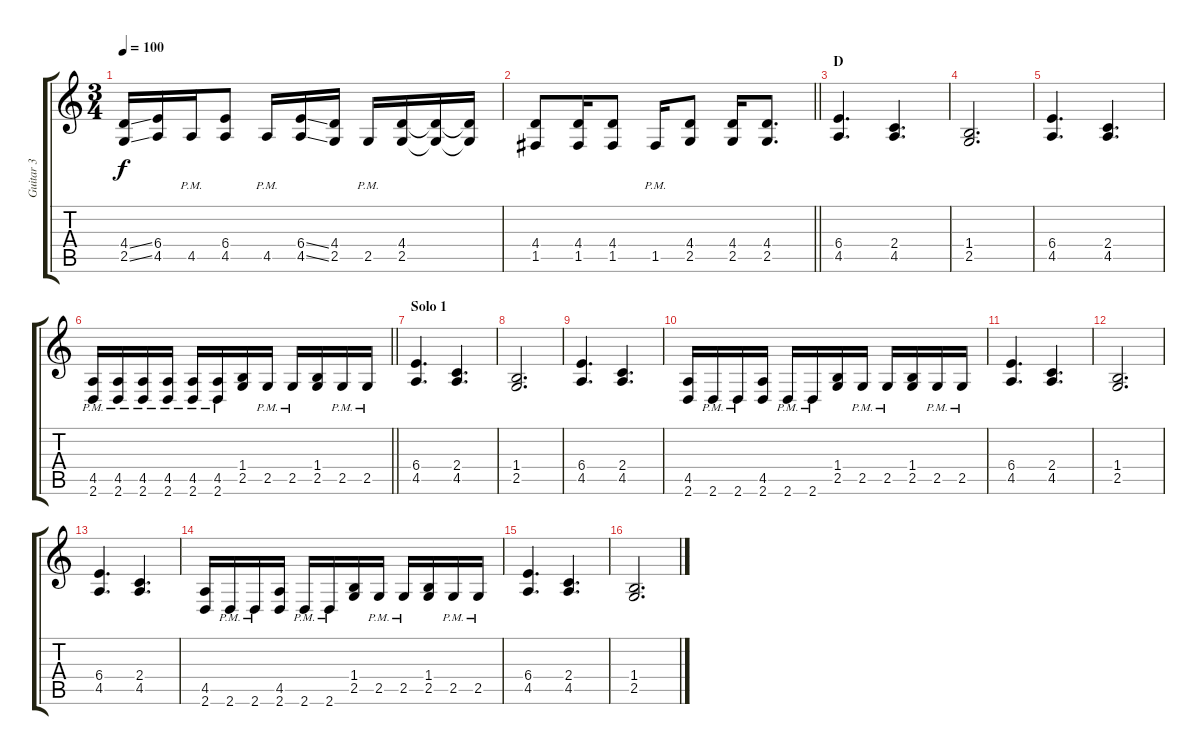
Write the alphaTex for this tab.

\track ("Guitar 3" "Guitar 3") {instrument overdrivenguitar}
\staff {score tabs}
\tuning (C4 G3 Eb3 Bb2 F2 C2) {hide}
\ts (3 4)
\tempo 100
\clef g2
\ks c
(4.4{ss} 2.5{ss}).16{dy f} (6.4 4.5).16 4.5{pm}.16 (6.4 4.5).8 4.5{pm}.16 (6.4{ss} 4.5{ss}).16 (4.4 2.5).16 2.5{pm}.16 (4.4 2.5).16 (4.4{t} 2.5{t}).16 (4.4{t} 2.5{t}).16 |
\barLineRight lightlight
(4.4 1.5).8 (4.4 1.5).16 (4.4 1.5).8 1.5{pm}.16 (4.4 2.5).8 (4.4 2.5).16 (4.4 2.5).8{d} |
\section ("" "D")
(6.4 4.5).4{d} (2.4 4.5).4{d} |
(1.4 2.5).2{d} |
(6.4 4.5).4{d} (2.4 4.5).4{d} |
\barLineRight lightlight
(4.5 2.6{pm}).16 (4.5{pm} 2.6{pm}).16 (4.5{pm} 2.6{pm}).16 (4.5{pm} 2.6{pm}).16 (4.5{pm} 2.6{pm}).16 (4.5{pm} 2.6{pm}).16 (1.4 2.5).16 2.5{pm}.16 2.5{pm}.16 (1.4 2.5).16 2.5{pm}.16 2.5{pm}.16 |
\section ("" "Solo 1")
(6.4 4.5).4{d} (2.4 4.5).4{d} |
(1.4 2.5).2{d} |
(6.4 4.5).4{d} (2.4 4.5).4{d} |
(4.5 2.6).16 2.6{pm}.16 2.6{pm}.16 (4.5 2.6).16 2.6{pm}.16 2.6{pm}.16 (1.4 2.5).16 2.5{pm}.16 2.5{pm}.16 (1.4 2.5).16 2.5{pm}.16 2.5{pm}.16 |
(6.4 4.5).4{d} (2.4 4.5).4{d} |
(1.4 2.5).2{d} |
(6.4 4.5).4{d} (2.4 4.5).4{d} |
(4.5 2.6).16 2.6{pm}.16 2.6{pm}.16 (4.5 2.6).16 2.6{pm}.16 2.6{pm}.16 (1.4 2.5).16 2.5{pm}.16 2.5{pm}.16 (1.4 2.5).16 2.5{pm}.16 2.5{pm}.16 |
(6.4 4.5).4{d} (2.4 4.5).4{d} |
(1.4 2.5).2{d}
